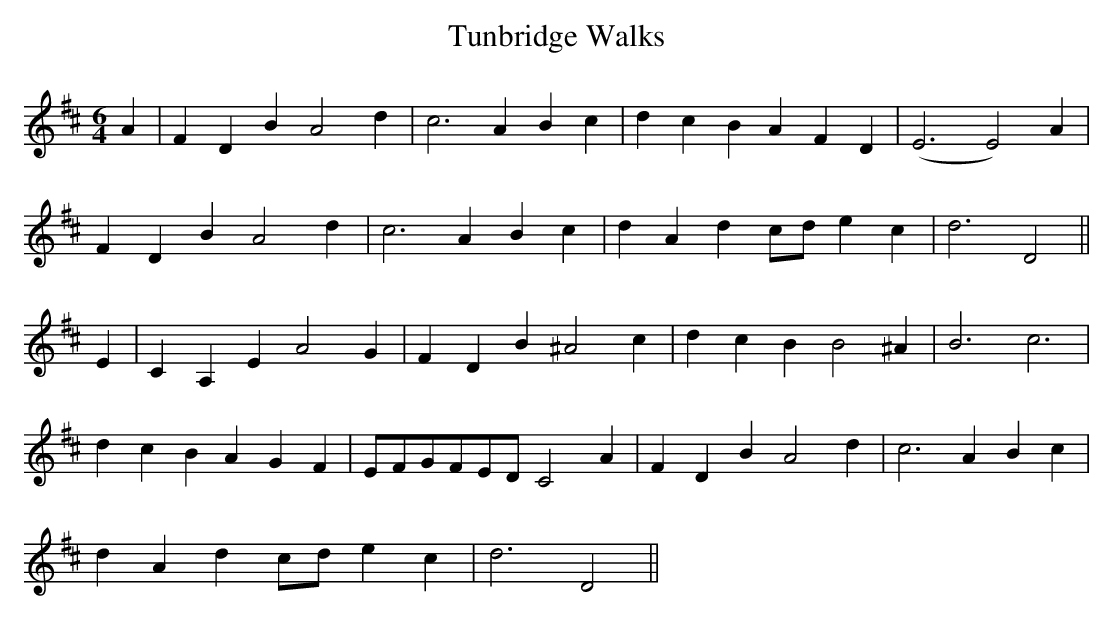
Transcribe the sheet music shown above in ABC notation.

X:1
T:Tunbridge Walks
M:6/4
L:1/8
K:D
A2|F2D2B2 A4d2|c6 A2B2c2|d2c2B2 A2F2D2|(E6E4)A2|
F2D2B2 A4d2|c6 A2B2c2|d2A2d2cd e2c2|d6D4||
E2|C2A,2E2 A4G2|F2D2B2 ^A4c2|d2c2B2 B4^A2|B6 c6|
d2c2B2 A2G2F2|EFGFED C4A2|F2D2B2 A4d2|c6 A2B2c2|
d2A2d2 cd e2c2|d6D4||
